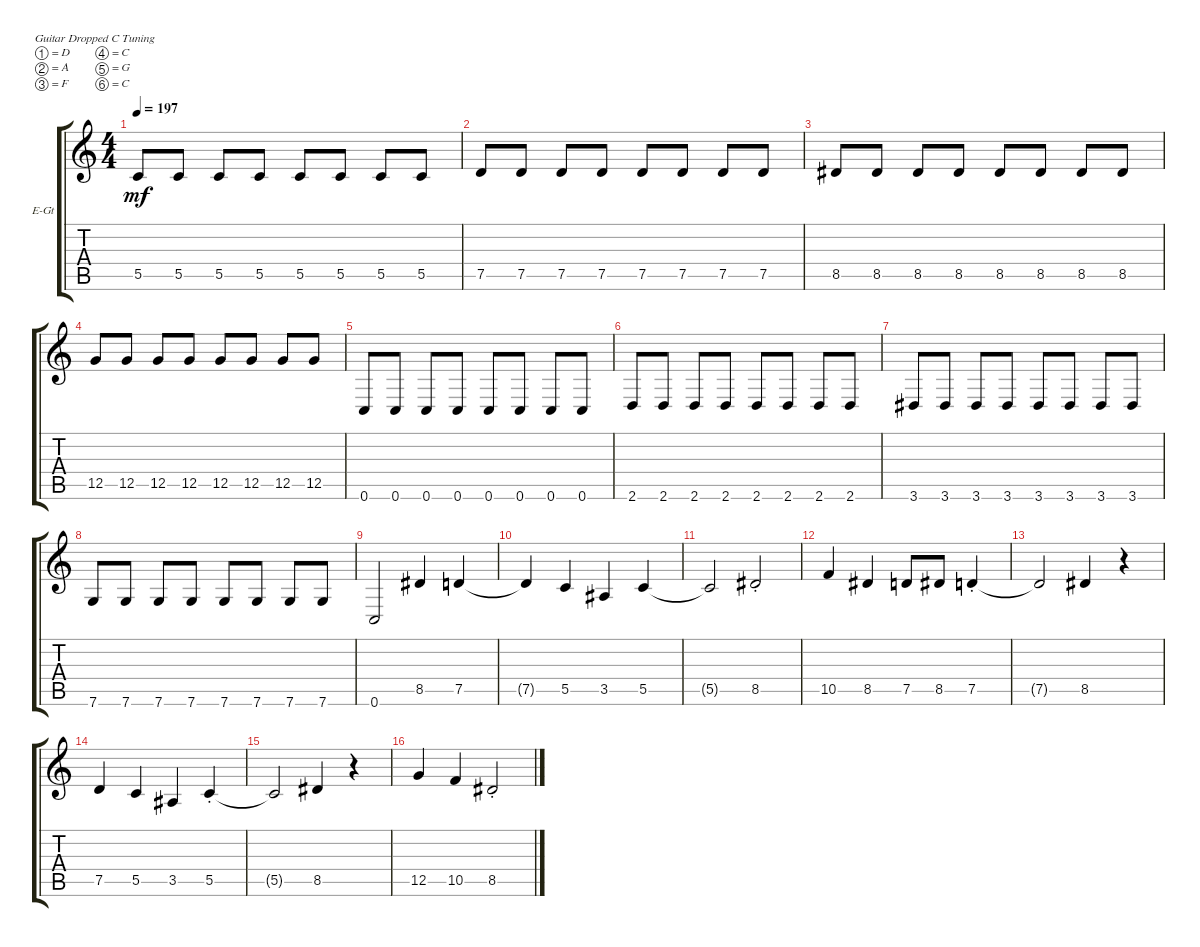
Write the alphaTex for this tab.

\defaultSystemsLayout 4
\bracketExtendMode groupsimilarinstruments
\firstSystemTrackNameOrientation horizontal
\otherSystemsTrackNameOrientation horizontal
\track ("Marcelo" "E-Gt") {instrument distortionguitar}
\staff {score tabs}
\tuning (D4 A3 F3 C3 G2 C2)
\ts (4 4)
\tempo 197
\clef g2
\ks c
5.5.8{dy mf} 5.5.8 5.5.8 5.5.8 5.5.8 5.5.8 5.5.8 5.5.8 |
7.5.8 7.5.8 7.5.8 7.5.8 7.5.8 7.5.8 7.5.8 7.5.8 |
8.5.8 8.5.8 8.5.8 8.5.8 8.5.8 8.5.8 8.5.8 8.5.8 |
12.5.8 12.5.8 12.5.8 12.5.8 12.5.8 12.5.8 12.5.8 12.5.8 |
0.6.8 0.6.8 0.6.8 0.6.8 0.6.8 0.6.8 0.6.8 0.6.8 |
2.6.8 2.6.8 2.6.8 2.6.8 2.6.8 2.6.8 2.6.8 2.6.8 |
3.6.8 3.6.8 3.6.8 3.6.8 3.6.8 3.6.8 3.6.8 3.6.8 |
7.6.8 7.6.8 7.6.8 7.6.8 7.6.8 7.6.8 7.6.8 7.6.8 |
0.6.2 8.5.4 7.5.4 |
7.5{t}.4 5.5.4 3.5.4 5.5.4 |
5.5{t}.2 8.5{st}.2 |
10.5.4 8.5.4 7.5.8 8.5.8 7.5{st}.4 |
7.5{t}.2 8.5.4 r.4 |
7.5.4 5.5.4 3.5.4 5.5{st}.4 |
5.5{t}.2 8.5.4 r.4 |
12.5.4 10.5.4 8.5{st}.2
